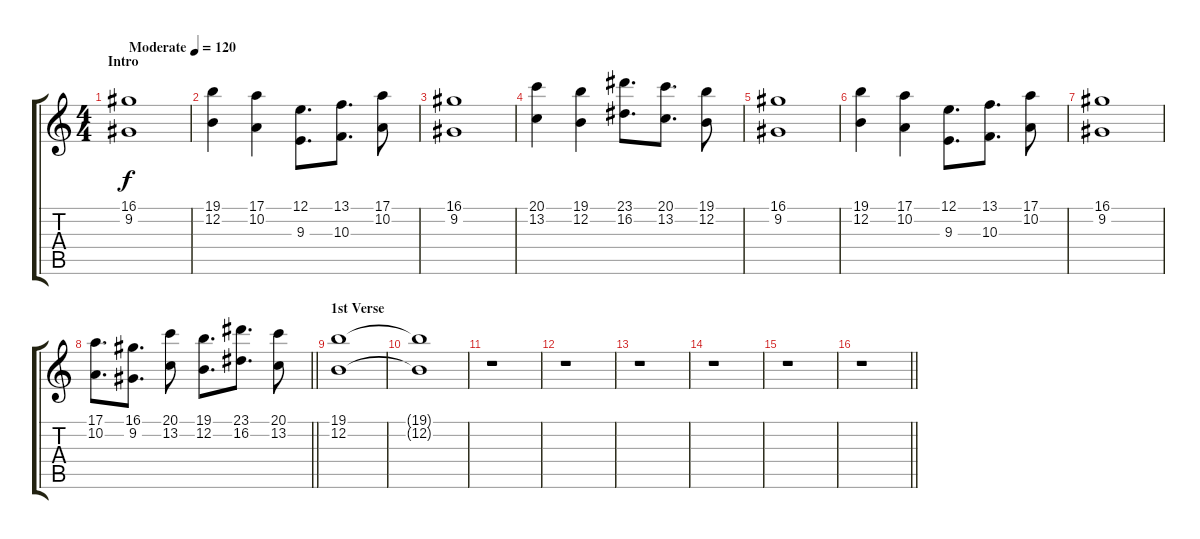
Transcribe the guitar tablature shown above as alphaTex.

\track "" {instrument stringensemble1}
\staff {score tabs}
\tuning (E4 B3 G3 D3 A2 E2) {hide}
\ts (4 4)
\section ("" "Intro")
\tempo (120 "Moderate")
\clef g2
\ks c
(16.1 9.2).1{dy f instrument stringensemble1} |
(19.1 12.2).4 (17.1 10.2).4 (12.1 9.3).8{d} (13.1 10.3).8{d} (17.1 10.2).8 |
(16.1 9.2).1 |
(20.1 13.2).4 (19.1 12.2).4 (23.1 16.2).8{d} (20.1 13.2).8{d} (19.1 12.2).8 |
(16.1 9.2).1 |
(19.1 12.2).4 (17.1 10.2).4 (12.1 9.3).8{d} (13.1 10.3).8{d} (17.1 10.2).8 |
(16.1 9.2).1 |
\barLineRight lightlight
(17.1 10.2).8{d} (16.1 9.2).8{d} (20.1 13.2).8 (19.1 12.2).8{d} (23.1 16.2).8{d} (20.1 13.2).8 |
\section ("" "1st Verse")
(19.1 12.2).1{volume 0} |
(19.1{t} 12.2{t}).1 |
r.1 |
r.1 |
r.1 |
r.1 |
r.1 |
\barLineRight lightlight
r.1
